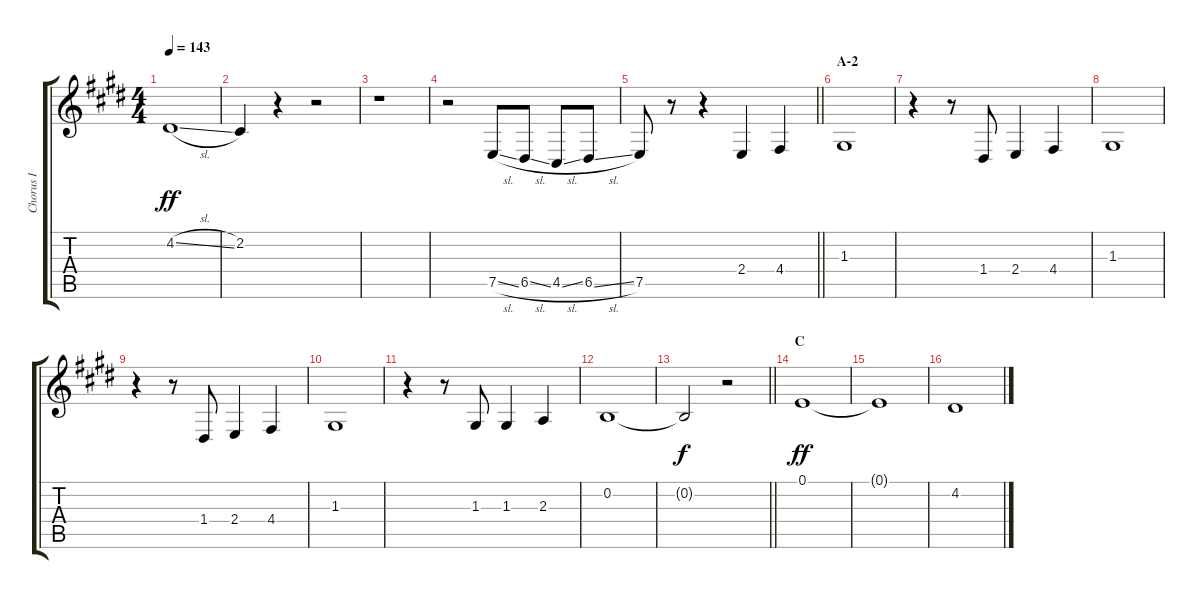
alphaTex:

\track ("Chorus I" "Chorus I") {instrument voiceoohs}
\staff {score tabs}
\tuning (E4 B3 G3 D3 A2 E2) {hide}
\ts (4 4)
\tempo 143
\clef g2
\ks e
4.2{sl}.1{dy ff} |
2.2.4 r.4 r.2 |
r.1 |
r.2 7.5{sl}.8 6.5{sl}.8 4.5{sl}.8 6.5{sl}.8 |
\barLineRight lightlight
7.5.8 r.8 r.4 2.4.4 4.4.4 |
\section ("" "A-2")
1.3.1 |
r.4 r.8 1.4.8 2.4.4 4.4.4 |
1.3.1 |
r.4 r.8 1.4.8 2.4.4 4.4.4 |
1.3.1 |
r.4 r.8 1.3.8 1.3.4 2.3.4 |
0.2.1 |
\barLineRight lightlight
0.2{t}.2{dy f} r.2 |
\section ("" "C")
0.1.1{dy ff} |
0.1{t}.1 |
4.2.1
